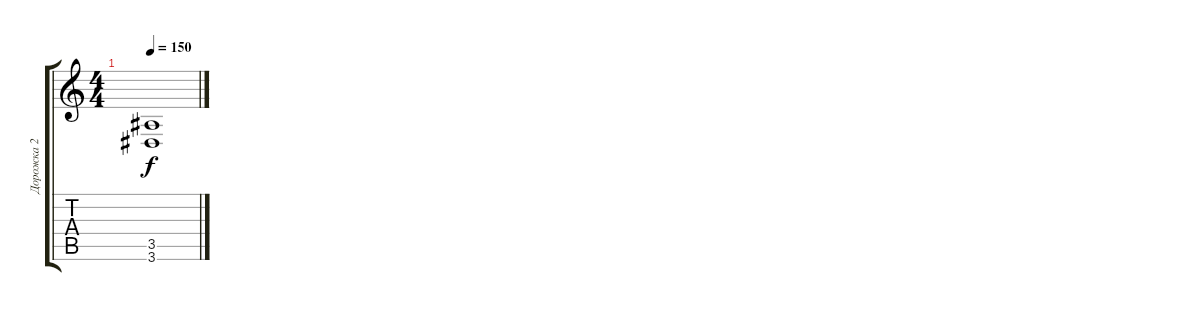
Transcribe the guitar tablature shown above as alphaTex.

\track ("Дорожка 2" "Дорожка 2") {instrument overdrivenguitar}
\staff {score tabs}
\tuning (D4 A3 F3 C3 G2 C2) {hide}
\ts (4 4)
\tempo 150
\clef g2
\ks c
(3.5{t} 3.6{t}).1{dy f}
